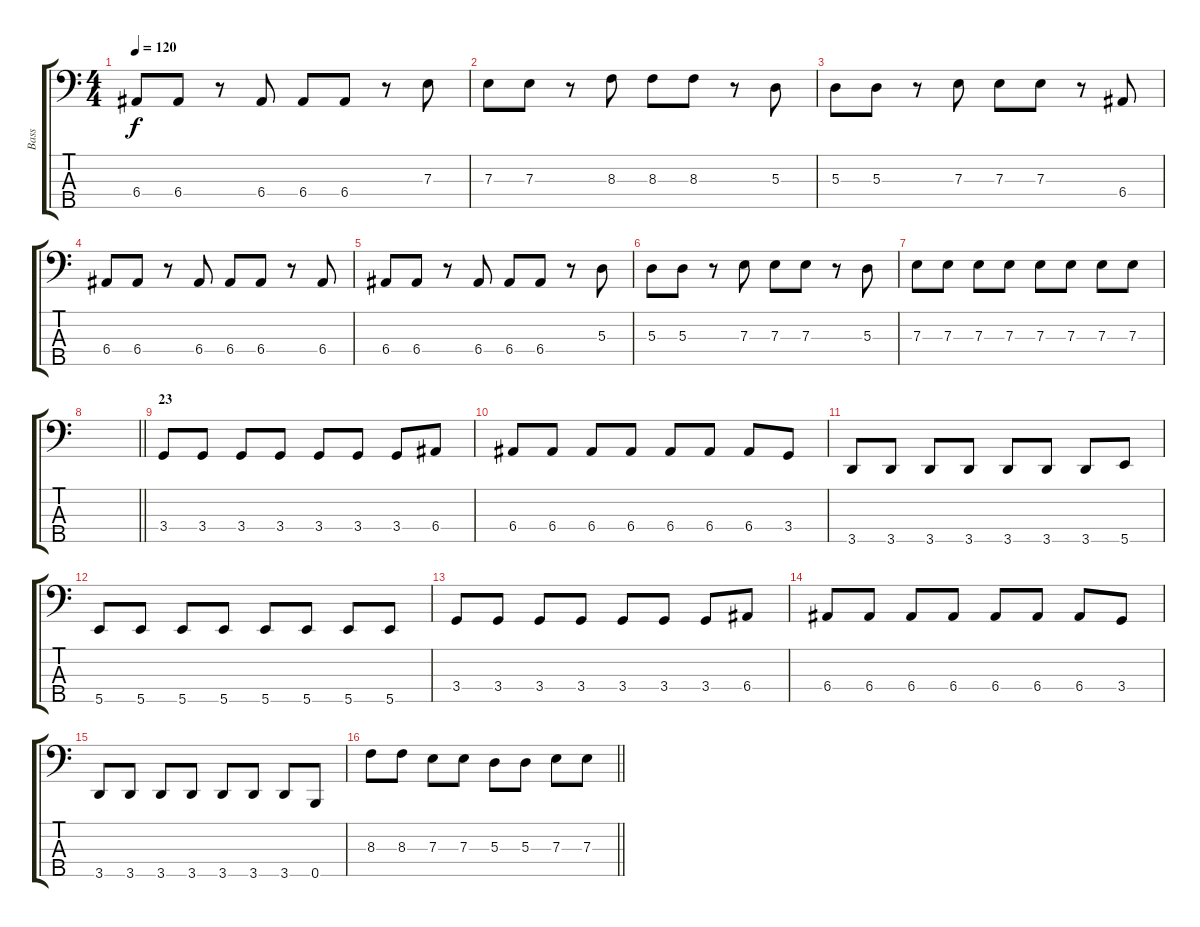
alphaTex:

\track ("Bass" "Bass") {instrument electricbassfinger}
\staff {score tabs}
\tuning (G2 D2 A1 E1 B0) {hide}
\ts (4 4)
\tempo 120
\clef f4
\ks c
6.4.8{dy f} 6.4.8 r.8 6.4.8 6.4.8 6.4.8 r.8 7.3.8 |
7.3.8 7.3.8 r.8 8.3.8 8.3.8 8.3.8 r.8 5.3.8 |
5.3.8 5.3.8 r.8 7.3.8 7.3.8 7.3.8 r.8 6.4.8 |
6.4.8 6.4.8 r.8 6.4.8 6.4.8 6.4.8 r.8 6.4.8 |
6.4.8 6.4.8 r.8 6.4.8 6.4.8 6.4.8 r.8 5.3.8 |
5.3.8 5.3.8 r.8 7.3.8 7.3.8 7.3.8 r.8 5.3.8 |
7.3.8 7.3.8 7.3.8 7.3.8 7.3.8 7.3.8 7.3.8 7.3.8 |
\barLineRight lightlight
|
\section ("" "23")
3.4.8 3.4.8 3.4.8 3.4.8 3.4.8 3.4.8 3.4.8 6.4.8 |
6.4.8 6.4.8 6.4.8 6.4.8 6.4.8 6.4.8 6.4.8 3.4.8 |
3.5.8 3.5.8 3.5.8 3.5.8 3.5.8 3.5.8 3.5.8 5.5.8 |
5.5.8 5.5.8 5.5.8 5.5.8 5.5.8 5.5.8 5.5.8 5.5.8 |
3.4.8 3.4.8 3.4.8 3.4.8 3.4.8 3.4.8 3.4.8 6.4.8 |
6.4.8 6.4.8 6.4.8 6.4.8 6.4.8 6.4.8 6.4.8 3.4.8 |
3.5.8 3.5.8 3.5.8 3.5.8 3.5.8 3.5.8 3.5.8 0.5.8 |
\barLineRight lightlight
8.3.8 8.3.8 7.3.8 7.3.8 5.3.8 5.3.8 7.3.8 7.3.8
